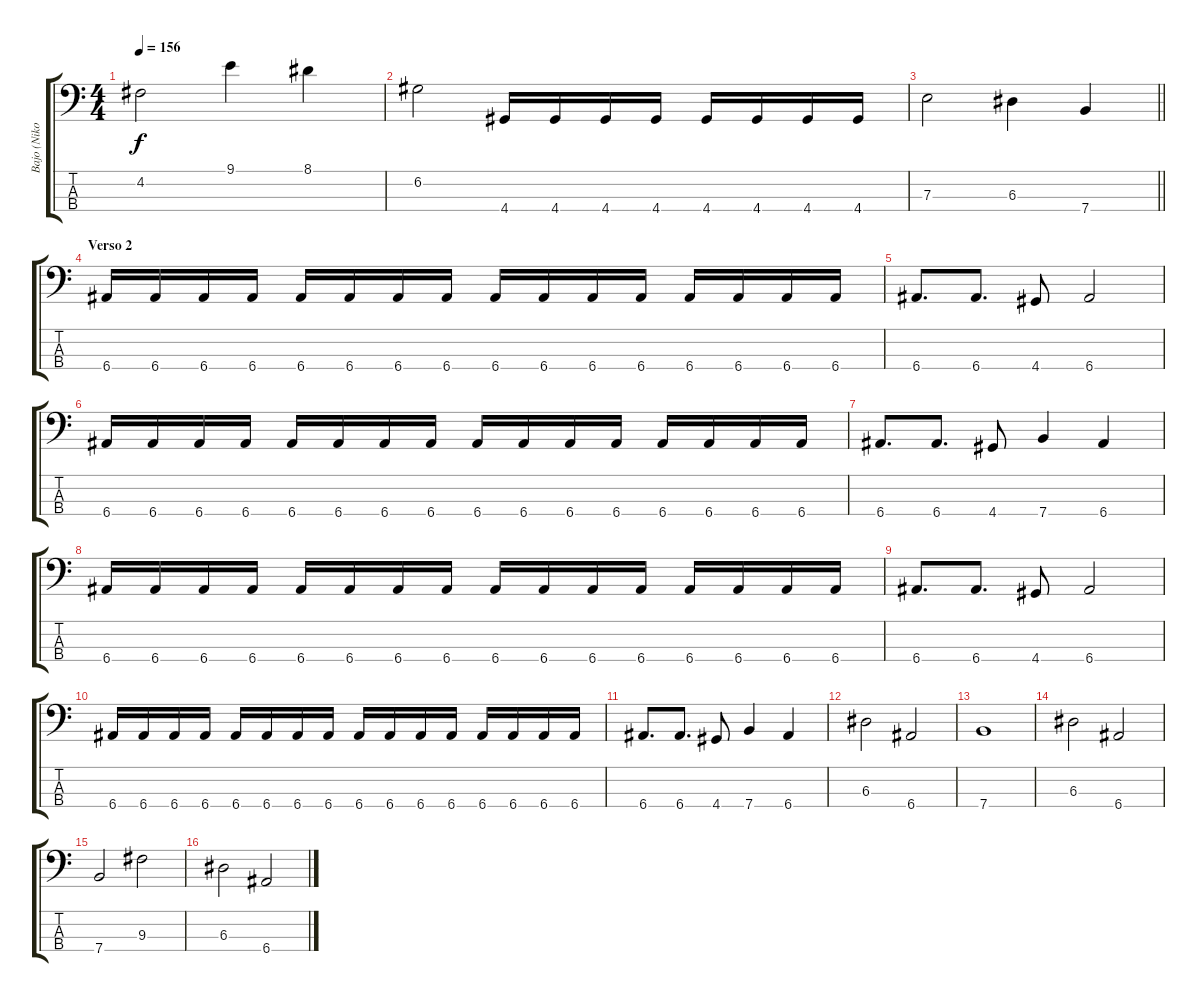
\track ("Bajo (Niko)" "Bajo (Niko") {instrument electricbassfinger}
\staff {score tabs}
\tuning (G2 D2 A1 E1) {hide}
\ts (4 4)
\tempo 156
\clef f4
\ks c
4.2.2{dy f} 9.1.4 8.1.4 |
6.2.2 4.4.16 4.4.16 4.4.16 4.4.16 4.4.16 4.4.16 4.4.16 4.4.16 |
\barLineRight lightlight
7.3.2 6.3.4 7.4.4 |
\section ("" "Verso 2")
6.4.16 6.4.16 6.4.16 6.4.16 6.4.16 6.4.16 6.4.16 6.4.16 6.4.16 6.4.16 6.4.16 6.4.16 6.4.16 6.4.16 6.4.16 6.4.16 |
6.4.8{d} 6.4.8{d} 4.4.8 6.4.2 |
6.4.16 6.4.16 6.4.16 6.4.16 6.4.16 6.4.16 6.4.16 6.4.16 6.4.16 6.4.16 6.4.16 6.4.16 6.4.16 6.4.16 6.4.16 6.4.16 |
6.4.8{d} 6.4.8{d} 4.4.8 7.4.4 6.4.4 |
6.4.16 6.4.16 6.4.16 6.4.16 6.4.16 6.4.16 6.4.16 6.4.16 6.4.16 6.4.16 6.4.16 6.4.16 6.4.16 6.4.16 6.4.16 6.4.16 |
6.4.8{d} 6.4.8{d} 4.4.8 6.4.2 |
6.4.16 6.4.16 6.4.16 6.4.16 6.4.16 6.4.16 6.4.16 6.4.16 6.4.16 6.4.16 6.4.16 6.4.16 6.4.16 6.4.16 6.4.16 6.4.16 |
6.4.8{d} 6.4.8{d} 4.4.8 7.4.4 6.4.4 |
6.3.2 6.4.2 |
7.4.1 |
6.3.2 6.4.2 |
7.4.2 9.3.2 |
6.3.2 6.4.2
